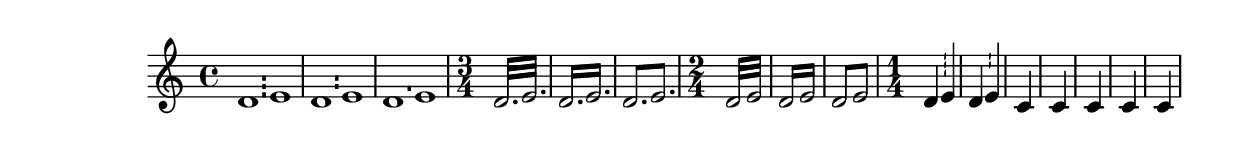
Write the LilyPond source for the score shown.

#(ly:set-option 'old-relative)
\version "1.9.1"

\header{
texidoc="
Chord tremolos look like beams, but are a kind of repeat symbol.
To avoid confusion, chord tremolo beams do not reach the stems, but 
leave a gap.  Chord tremolo beams on half notes are not ambiguous,
as half notes cannot appear in a regular beam, and should reach the 
stems.

In this example, each tremolo lasts exactly one measure.

(To ensure that the spacing engine is not confused we add some regular
notes as well.)

"
}

\score { 
  \context Voice \notes\relative c' {
	\time 4/4
	\repeat "tremolo" 16 { d32 e }
	\repeat "tremolo" 8 { d16 e }
	\repeat "tremolo" 4 { d8 e }

	\time 3/4
	\repeat "tremolo" 12 { d32 e }
	\repeat "tremolo" 6 { d16 e } 
	\repeat "tremolo" 3 { d8 e } 

	\time 2/4
	\repeat "tremolo" 8 { d32 e }
	\repeat "tremolo" 4 { d16 e }
	\repeat "tremolo" 2 { d8 e }

	\time 1/4
	\repeat "tremolo" 4 { d32 e }
	\repeat "tremolo" 2 { d16 e }

	c4 c4 c4 c4 c4 
  }

  \midi { }
  \paper {} 
}

